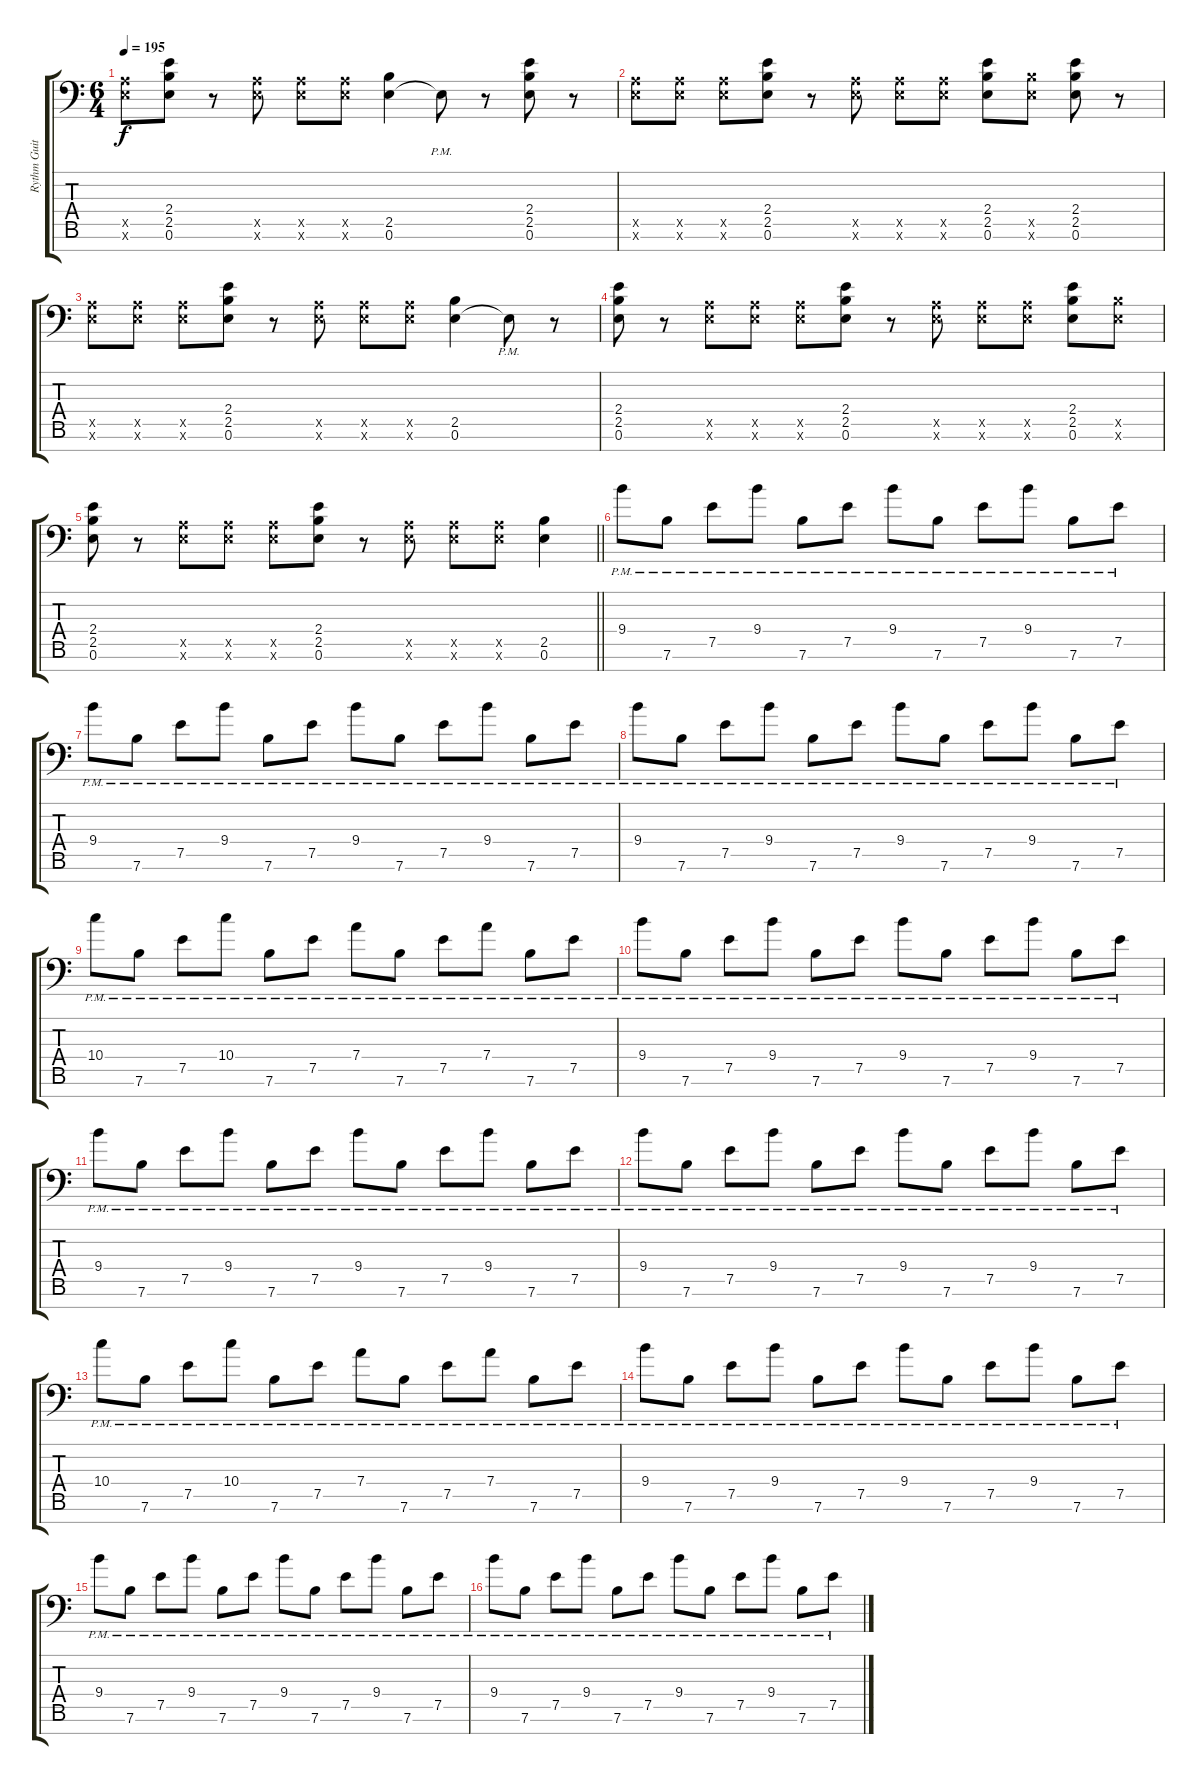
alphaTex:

\track ("Rythm Guitar #1" "Rythm Guit") {instrument distortionguitar}
\staff {score tabs}
\tuning (D4 A3 E3 D3 A2 E2 A1) {hide}
\ts (6 4)
\tempo 195
\clef f4
\ks c
(0.5{x} 0.6{x}).8{dy f} (2.4 2.5 0.6).8 r.8 (0.5{x} 0.6{x}).8 (0.5{x} 0.6{x}).8 (0.5{x} 0.6{x}).8 (2.5 0.6).4 0.6{pm t}.8 r.8 (2.4 2.5 0.6).8 r.8 |
(0.5{x} 0.6{x}).8 (0.5{x} 0.6{x}).8 (0.5{x} 0.6{x}).8 (2.4 2.5 0.6).8 r.8 (0.5{x} 0.6{x}).8 (0.5{x} 0.6{x}).8 (0.5{x} 0.6{x}).8 (2.4 2.5 0.6).8 (2.5{x} 0.6{x}).8 (2.4 2.5 0.6).8 r.8 |
(0.5{x} 0.6{x}).8 (0.5{x} 0.6{x}).8 (0.5{x} 0.6{x}).8 (2.4 2.5 0.6).8 r.8 (0.5{x} 0.6{x}).8 (0.5{x} 0.6{x}).8 (0.5{x} 0.6{x}).8 (2.5 0.6).4 0.6{pm t}.8 r.8 |
(2.4 2.5 0.6).8 r.8 (0.5{x} 0.6{x}).8 (0.5{x} 0.6{x}).8 (0.5{x} 0.6{x}).8 (2.4 2.5 0.6).8 r.8 (0.5{x} 0.6{x}).8 (0.5{x} 0.6{x}).8 (0.5{x} 0.6{x}).8 (2.4 2.5 0.6).8 (2.5{x} 0.6{x}).8 |
\barLineRight lightlight
(2.4 2.5 0.6).8 r.8 (0.5{x} 0.6{x}).8 (0.5{x} 0.6{x}).8 (0.5{x} 0.6{x}).8 (2.4 2.5 0.6).8 r.8 (0.5{x} 0.6{x}).8 (0.5{x} 0.6{x}).8 (0.5{x} 0.6{x}).8 (2.5 0.6).4 |
\section ("" "")
9.4{pm}.8 7.6{pm}.8 7.5{pm}.8 9.4{pm}.8 7.6{pm}.8 7.5{pm}.8 9.4{pm}.8 7.6{pm}.8 7.5{pm}.8 9.4{pm}.8 7.6{pm}.8 7.5{pm}.8 |
9.4{pm}.8 7.6{pm}.8 7.5{pm}.8 9.4{pm}.8 7.6{pm}.8 7.5{pm}.8 9.4{pm}.8 7.6{pm}.8 7.5{pm}.8 9.4{pm}.8 7.6{pm}.8 7.5{pm}.8 |
9.4{pm}.8 7.6{pm}.8 7.5{pm}.8 9.4{pm}.8 7.6{pm}.8 7.5{pm}.8 9.4{pm}.8 7.6{pm}.8 7.5{pm}.8 9.4{pm}.8 7.6{pm}.8 7.5{pm}.8 |
10.4{pm}.8 7.6{pm}.8 7.5{pm}.8 10.4{pm}.8 7.6{pm}.8 7.5{pm}.8 7.4{pm}.8 7.6{pm}.8 7.5{pm}.8 7.4{pm}.8 7.6{pm}.8 7.5{pm}.8 |
9.4{pm}.8 7.6{pm}.8 7.5{pm}.8 9.4{pm}.8 7.6{pm}.8 7.5{pm}.8 9.4{pm}.8 7.6{pm}.8 7.5{pm}.8 9.4{pm}.8 7.6{pm}.8 7.5{pm}.8 |
9.4{pm}.8 7.6{pm}.8 7.5{pm}.8 9.4{pm}.8 7.6{pm}.8 7.5{pm}.8 9.4{pm}.8 7.6{pm}.8 7.5{pm}.8 9.4{pm}.8 7.6{pm}.8 7.5{pm}.8 |
9.4{pm}.8 7.6{pm}.8 7.5{pm}.8 9.4{pm}.8 7.6{pm}.8 7.5{pm}.8 9.4{pm}.8 7.6{pm}.8 7.5{pm}.8 9.4{pm}.8 7.6{pm}.8 7.5{pm}.8 |
10.4{pm}.8 7.6{pm}.8 7.5{pm}.8 10.4{pm}.8 7.6{pm}.8 7.5{pm}.8 7.4{pm}.8 7.6{pm}.8 7.5{pm}.8 7.4{pm}.8 7.6{pm}.8 7.5{pm}.8 |
9.4{pm}.8 7.6{pm}.8 7.5{pm}.8 9.4{pm}.8 7.6{pm}.8 7.5{pm}.8 9.4{pm}.8 7.6{pm}.8 7.5{pm}.8 9.4{pm}.8 7.6{pm}.8 7.5{pm}.8 |
9.4{pm}.8 7.6{pm}.8 7.5{pm}.8 9.4{pm}.8 7.6{pm}.8 7.5{pm}.8 9.4{pm}.8 7.6{pm}.8 7.5{pm}.8 9.4{pm}.8 7.6{pm}.8 7.5{pm}.8 |
9.4{pm}.8 7.6{pm}.8 7.5{pm}.8 9.4{pm}.8 7.6{pm}.8 7.5{pm}.8 9.4{pm}.8 7.6{pm}.8 7.5{pm}.8 9.4{pm}.8 7.6{pm}.8 7.5{pm}.8
